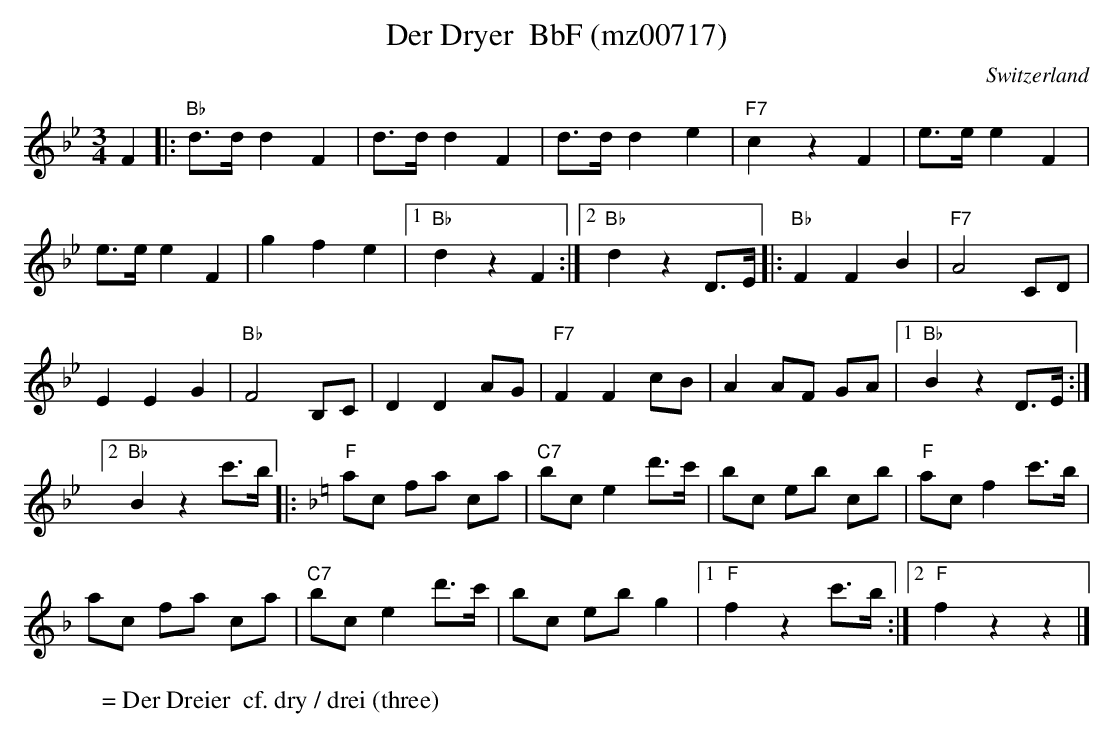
X:1
T:Der Dryer  BbF (mz00717)
O:Switzerland
M:3/4
L:1/8
K:Bb major
F2 |: "Bb"d>dd2F2 | d>dd2F2 | d>dd2e2 | "F7"c2z2F2 | e>ee2F2 |
e>ee2F2 | g2f2e2 |1 "Bb"d2z2F2 :|2 "Bb"d2z2D>E |: "Bb"F2F2B2 | "F7"A4CD |
E2E2G2 | "Bb"F4B,C | D2D2AG | "F7"F2F2cB | A2AF GA |1 "Bb"B2z2D>E :|2
"Bb"B2z2c'>b |: [K:F] "F"ac fa ca | "C7"bce2d'>c' | bc eb cb | "F"acf2c'>b |
ac fa ca | "C7"bce2d'>c' | bc ebg2 |1 "F"f2z2c'>b :|2 "F"f2z2z2 |]
W: = Der Dreier  cf. dry / drei (three)
